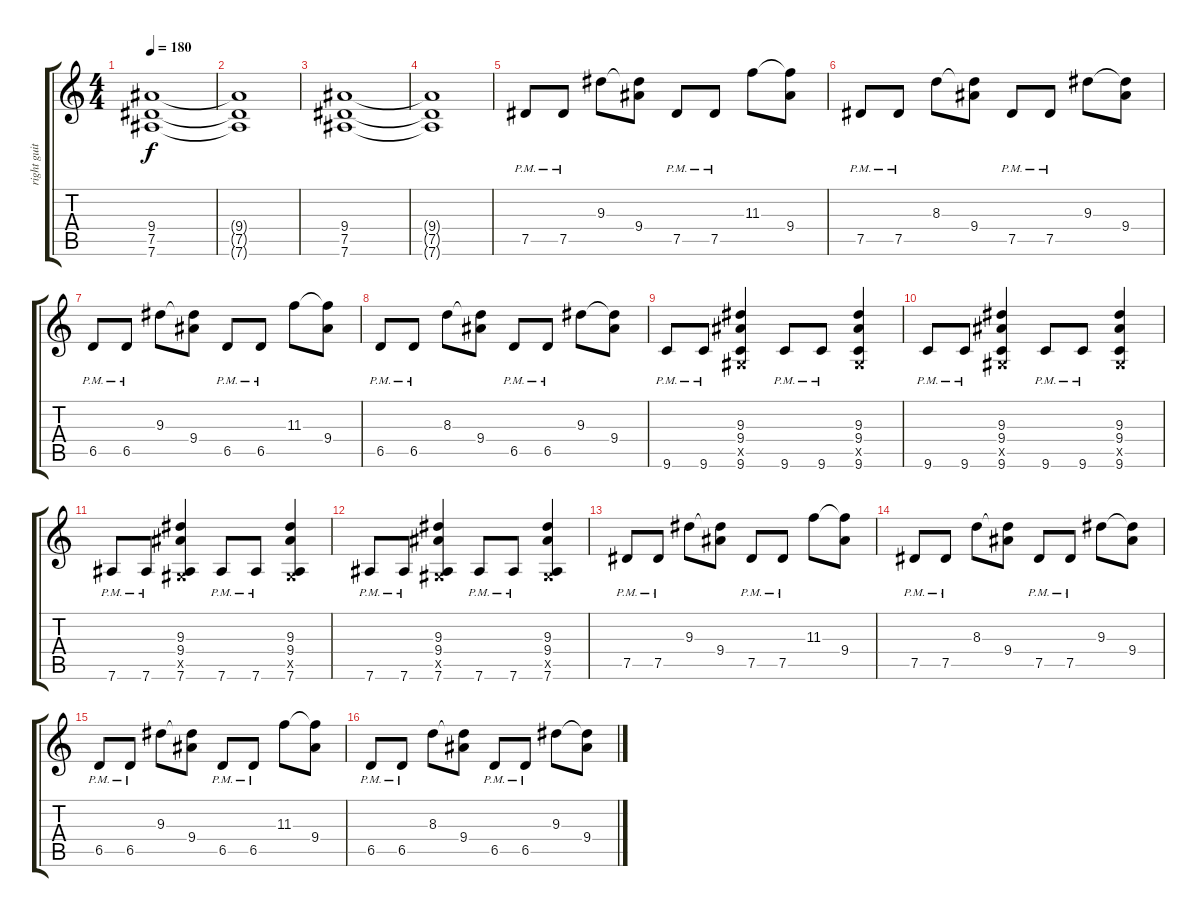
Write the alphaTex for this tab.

\track ("right guitar" "right guit") {instrument overdrivenguitar}
\staff {score tabs}
\tuning (Eb4 Bb3 Gb3 Db3 Ab2 Eb2) {hide}
\ts (4 4)
\tempo 180
\clef g2
\ks c
(9.4 7.5 7.6).1{dy f} |
(9.4{t} 7.5{t} 7.6{t}).1 |
(9.4 7.5 7.6).1 |
(9.4{t} 7.5{t} 7.6{t}).1 |
7.5{pm}.8 7.5{pm}.8 9.3.8 (9.3{t} 9.4).8 7.5{pm}.8 7.5{pm}.8 11.3.8 (11.3{t} 9.4).8 |
7.5{pm}.8 7.5{pm}.8 8.3.8 (8.3{t} 9.4).8 7.5{pm}.8 7.5{pm}.8 9.3.8 (9.3{t} 9.4).8 |
6.5{pm}.8 6.5{pm}.8 9.3.8 (9.3{t} 9.4).8 6.5{pm}.8 6.5{pm}.8 11.3.8 (11.3{t} 9.4).8 |
6.5{pm}.8 6.5{pm}.8 8.3.8 (8.3{t} 9.4).8 6.5{pm}.8 6.5{pm}.8 9.3.8 (9.3{t} 9.4).8 |
9.6{pm}.8 9.6{pm}.8 (9.3 9.4 0.5{x} 9.6).4 9.6{pm}.8 9.6{pm}.8 (9.3 9.4 0.5{x} 9.6).4 |
9.6{pm}.8 9.6{pm}.8 (9.3 9.4 0.5{x} 9.6).4 9.6{pm}.8 9.6{pm}.8 (9.3 9.4 0.5{x} 9.6).4 |
7.6{pm}.8 7.6{pm}.8 (9.3 9.4 0.5{x} 7.6).4 7.6{pm}.8 7.6{pm}.8 (9.3 9.4 0.5{x} 7.6).4 |
7.6{pm}.8 7.6{pm}.8 (9.3 9.4 0.5{x} 7.6).4 7.6{pm}.8 7.6{pm}.8 (9.3 9.4 0.5{x} 7.6).4 |
7.5{pm}.8 7.5{pm}.8 9.3.8 (9.3{t} 9.4).8 7.5{pm}.8 7.5{pm}.8 11.3.8 (11.3{t} 9.4).8 |
7.5{pm}.8 7.5{pm}.8 8.3.8 (8.3{t} 9.4).8 7.5{pm}.8 7.5{pm}.8 9.3.8 (9.3{t} 9.4).8 |
6.5{pm}.8 6.5{pm}.8 9.3.8 (9.3{t} 9.4).8 6.5{pm}.8 6.5{pm}.8 11.3.8 (11.3{t} 9.4).8 |
6.5{pm}.8 6.5{pm}.8 8.3.8 (8.3{t} 9.4).8 6.5{pm}.8 6.5{pm}.8 9.3.8 (9.3{t} 9.4).8
